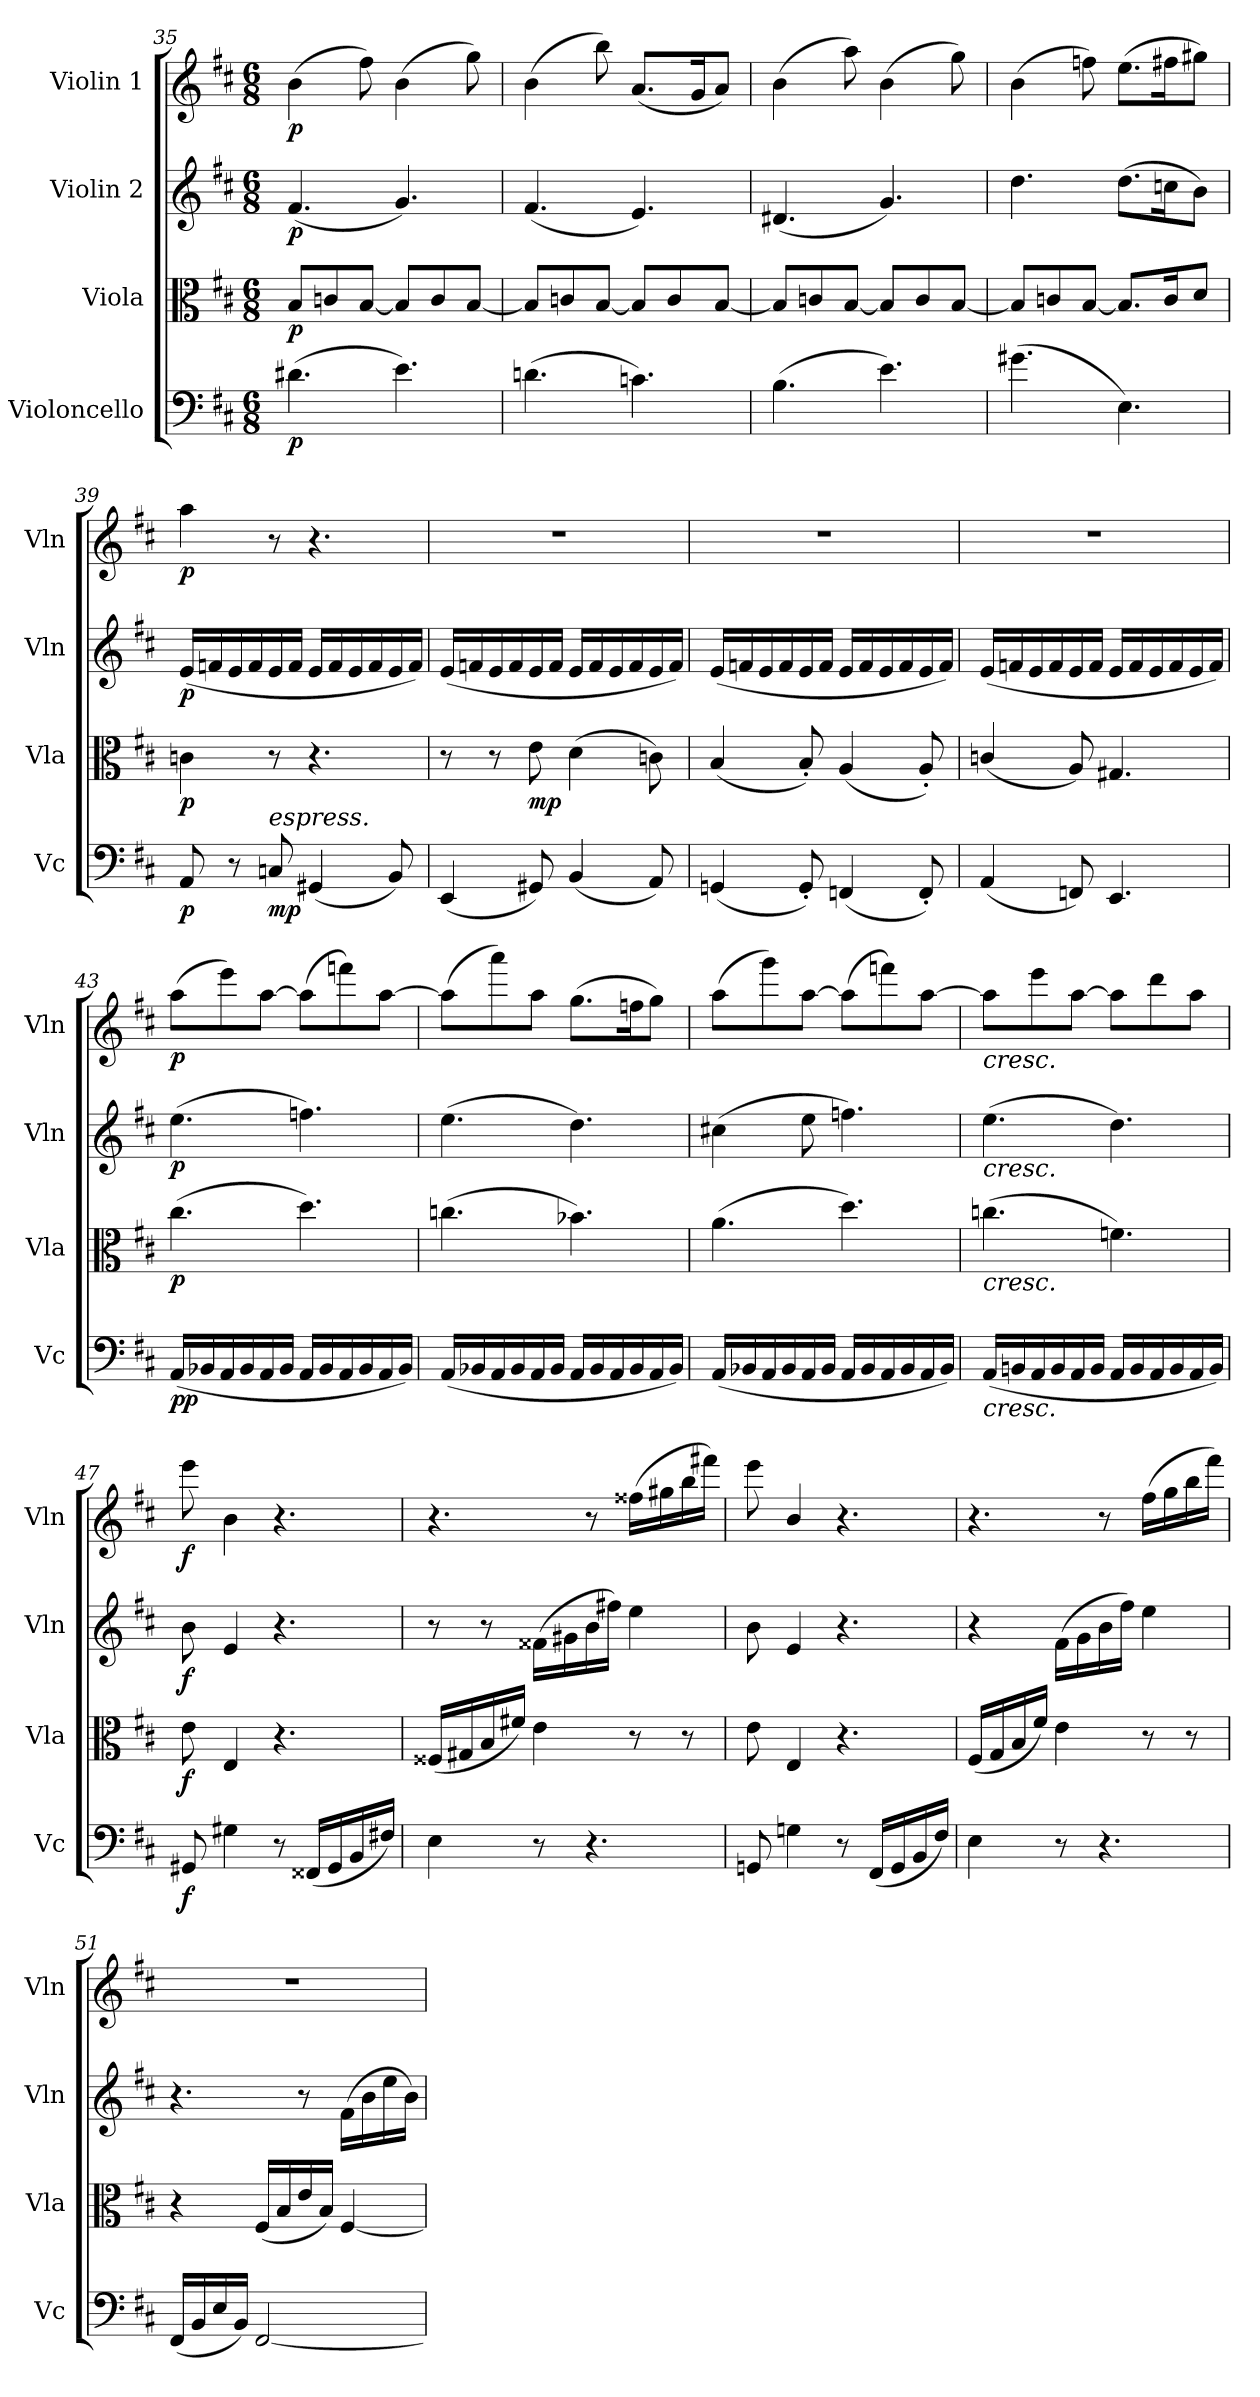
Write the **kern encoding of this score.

**kern	**dynam	**kern	**dynam	**kern	**dynam	**kern	**dynam
*part4	*part4	*part3	*part3	*part2	*part2	*part1	*part1
*staff4	*staff4	*staff3	*staff3	*staff2	*staff2	*staff1	*staff1
*I"Violoncello	*	*I"Viola	*	*I"Violin 2	*	*I"Violin 1	*
*I'Vc	*	*I'Vla	*	*I'Vln	*	*I'Vln	*
!!LO:LB:g=z
*clefF4	*	*clefC3	*	*clefG2	*	*clefG2	*
*k[f#c#]	*	*k[f#c#]	*	*k[f#c#]	*	*k[f#c#]	*
*M6/8	*	*M6/8	*	*M6/8	*	*M6/8	*
=35	=35	=35	=35	=35	=35	=35	=35
!	!LO:DY:b	!	!LO:DY:b	!	!LO:DY:b	!	!LO:DY:b
(>4.d#X\	p	8B/L	p	(<4.f#/	p	(>4b\	p
.	.	8cn/	.	.	.	.	.
.	.	[8B/J	.	.	.	8ff#\)	.
4.e\)	.	8B/L]	.	4.g/)	.	(>4b\	.
.	.	8c/	.	.	.	.	.
.	.	[8B/J	.	.	.	8gg\)	.
=36	=36	=36	=36	=36	=36	=36	=36
(>4.dn\	.	8B/L]	.	(<4.f#/	.	(>4b\	.
.	.	8cn/	.	.	.	.	.
.	.	[8B/J	.	.	.	8bb\)	.
4.cn\)	.	8B/L]	.	4.e/)	.	(<8.a/L	.
.	.	8c/	.	.	.	.	.
.	.	.	.	.	.	16g/K	.
.	.	[8B/J	.	.	.	8a/J)	.
=37	=37	=37	=37	=37	=37	=37	=37
(>4.B\	.	8B/L]	.	(<4.d#X/	.	(>4b\	.
.	.	8cn/	.	.	.	.	.
.	.	[8B/J	.	.	.	8aa\)	.
4.e\)	.	8B/L]	.	4.g/)	.	(>4b\	.
.	.	8c/	.	.	.	.	.
.	.	[8B/J	.	.	.	8gg\)	.
=38	=38	=38	=38	=38	=38	=38	=38
(>4.g#X\	.	8B/L]	.	4.dd\	.	(>4b\	.
.	.	8cn/	.	.	.	.	.
.	.	[8B/J	.	.	.	8ffn\)	.
4.E\)	.	8.B/L]	.	(>8.dd\L	.	(>8.ee\L	.
.	.	16c/K	.	16ccn\K	.	16ff#X\K	.
.	.	8d/J	.	8b\J)	.	8gg#X\J)	.
!!LO:PB:g=z
=39	=39	=39	=39	=39	=39	=39	=39
!	!LO:DY:b	!	!LO:DY:b	!	!LO:DY:b	!	!LO:DY:b
8AA/	p	4cn\	p	(<16e/LL	p	4aa\	p
.	.	.	.	16fn/	.	.	.
8r	.	.	.	16e/	.	.	.
.	.	.	.	16f/	.	.	.
!LO:TX:a:i:t=espress.	!	!	!	!	!	!	!
!	!LO:DY:b	!	!	!	!	!	!
8Cn/	mp	8r	.	16e/	.	8r	.
.	.	.	.	16f/JJ	.	.	.
(<4GG#X/	.	4.r	.	16e/LL	.	4.r	.
.	.	.	.	16f/	.	.	.
.	.	.	.	16e/	.	.	.
.	.	.	.	16f/	.	.	.
8BB/)	.	.	.	16e/	.	.	.
.	.	.	.	16f/JJ)	.	.	.
=40	=40	=40	=40	=40	=40	=40	=40
(<4EE/	.	8r	.	(<16e/LL	.	2.r	.
.	.	.	.	16fn/	.	.	.
.	.	8r	.	16e/	.	.	.
.	.	.	.	16f/	.	.	.
!	!	!	!LO:DY:b	!	!	!	!
8GG#X/)	.	8e\	mp	16e/	.	.	.
.	.	.	.	16f/JJ	.	.	.
(<4BB/	.	(>4d\	.	16e/LL	.	.	.
.	.	.	.	16f/	.	.	.
.	.	.	.	16e/	.	.	.
.	.	.	.	16f/	.	.	.
8AA/)	.	8cn\)	.	16e/	.	.	.
.	.	.	.	16f/JJ)	.	.	.
=41	=41	=41	=41	=41	=41	=41	=41
(<4GGn/	.	(<4B/	.	(<16e/LL	.	2.r	.
.	.	.	.	16fn/	.	.	.
.	.	.	.	16e/	.	.	.
.	.	.	.	16f/	.	.	.
8GG'/)	.	8B'/)	.	16e/	.	.	.
.	.	.	.	16f/JJ	.	.	.
(<4FFn/	.	(<4A/	.	16e/LL	.	.	.
.	.	.	.	16f/	.	.	.
.	.	.	.	16e/	.	.	.
.	.	.	.	16f/	.	.	.
8FF'/)	.	8A'/)	.	16e/	.	.	.
.	.	.	.	16f/JJ)	.	.	.
=42	=42	=42	=42	=42	=42	=42	=42
(<4AA/	.	(<4cn/	.	(<16e/LL	.	2.r	.
.	.	.	.	16fn/	.	.	.
.	.	.	.	16e/	.	.	.
.	.	.	.	16f/	.	.	.
8FFn/)	.	8A/)	.	16e/	.	.	.
.	.	.	.	16f/JJ	.	.	.
4.EE/	.	4.G#X/	.	16e/LL	.	.	.
.	.	.	.	16f/	.	.	.
.	.	.	.	16e/	.	.	.
.	.	.	.	16f/	.	.	.
.	.	.	.	16e/	.	.	.
.	.	.	.	16f/JJ)	.	.	.
!!LO:LB:g=z
=43	=43	=43	=43	=43	=43	=43	=43
!	!LO:DY:b	!	!	!	!	!	!
!	!LO:DY:n=1:b	!	!LO:DY:b	!	!LO:DY:b	!	!LO:DY:b
(<16AA/LL	p p	(>4.cc#\	p	(>4.ee\	p	(>8aa\L	p
16BB-X/	.	.	.	.	.	.	.
16AA/	.	.	.	.	.	8eee\)	.
16BB-/	.	.	.	.	.	.	.
16AA/	.	.	.	.	.	[8aa\J	.
16BB-/JJ	.	.	.	.	.	.	.
16AA/LL	.	4.dd\)	.	4.ffn\)	.	(>8aa\L]	.
16BB-/	.	.	.	.	.	.	.
16AA/	.	.	.	.	.	8fffn\)	.
16BB-/	.	.	.	.	.	.	.
16AA/	.	.	.	.	.	[8aa\J	.
16BB-/JJ)	.	.	.	.	.	.	.
=44	=44	=44	=44	=44	=44	=44	=44
(<16AA/LL	.	(>4.ccn\	.	(>4.ee\	.	(>8aa\L]	.
16BB-X/	.	.	.	.	.	.	.
16AA/	.	.	.	.	.	8aaa\)	.
16BB-/	.	.	.	.	.	.	.
16AA/	.	.	.	.	.	8aa\J	.
16BB-/JJ	.	.	.	.	.	.	.
16AA/LL	.	4.b-X\)	.	4.dd\)	.	(>8.gg\L	.
16BB-/	.	.	.	.	.	.	.
16AA/	.	.	.	.	.	.	.
16BB-/	.	.	.	.	.	16ffn\K	.
16AA/	.	.	.	.	.	8gg\J)	.
16BB-/JJ)	.	.	.	.	.	.	.
!!LO:LB:g=z
=45	=45	=45	=45	=45	=45	=45	=45
(<16AA/LL	.	(>4.a\	.	(>4cc#X\	.	(>8aa\L	.
16BB-X/	.	.	.	.	.	.	.
16AA/	.	.	.	.	.	8ggg\)	.
16BB-/	.	.	.	.	.	.	.
16AA/	.	.	.	8ee\	.	[8aa\J	.
16BB-/JJ	.	.	.	.	.	.	.
16AA/LL	.	4.dd\)	.	4.ffn\)	.	(>8aa\L]	.
16BB-/	.	.	.	.	.	.	.
16AA/	.	.	.	.	.	8fffn\)	.
16BB-/	.	.	.	.	.	.	.
16AA/	.	.	.	.	.	[8aa\J	.
16BB-/JJ)	.	.	.	.	.	.	.
=46	=46	=46	=46	=46	=46	=46	=46
!	!	!	!	!	!	!LO:TX:b:i:t=cresc.	!
!	!	!	!	!LO:TX:b:i:t=cresc.	!	!	!
!	!	!LO:TX:b:i:t=cresc.	!	!	!	!	!
!LO:TX:b:i:t=cresc.	!	!	!	!	!	!	!
(<16AA/LL	.	(>4.ccn\	.	(>4.ee\	.	8aa\L]	.
16BBn/	.	.	.	.	.	.	.
16AA/	.	.	.	.	.	8eee\	.
16BB/	.	.	.	.	.	.	.
16AA/	.	.	.	.	.	[8aa\J	.
16BB/JJ	.	.	.	.	.	.	.
16AA/LL	.	4.fn\)	.	4.dd\)	.	8aa\L]	.
16BB/	.	.	.	.	.	.	.
16AA/	.	.	.	.	.	8ddd\	.
16BB/	.	.	.	.	.	.	.
16AA/	.	.	.	.	.	8aa\J	.
16BB/JJ)	.	.	.	.	.	.	.
=47	=47	=47	=47	=47	=47	=47	=47
!	!LO:DY:b	!	!LO:DY:b	!	!LO:DY:b	!	!LO:DY:b
8GG#X/	f	8e\	f	8b\	f	8eee\	f
4G#X\	.	4E/	.	4e/	.	4b\	.
8r	.	4.r	.	4.r	.	4.r	.
(<16FF##X/LL	.	.	.	.	.	.	.
16GG#/	.	.	.	.	.	.	.
16BB/	.	.	.	.	.	.	.
16F#X/JJ)	.	.	.	.	.	.	.
=48	=48	=48	=48	=48	=48	=48	=48
4E\	.	(<16F##X/LL	.	8r	.	4.r	.
.	.	16G#X/	.	.	.	.	.
.	.	16B/	.	8r	.	.	.
.	.	16f#X/JJ)	.	.	.	.	.
8r	.	4e\	.	(>16f##X\LL	.	.	.
.	.	.	.	16g#X\	.	.	.
4.r	.	.	.	16b\	.	8r	.
.	.	.	.	16ff#X\JJ)	.	.	.
.	.	8r	.	4ee\	.	(>16ff##X\LL	.
.	.	.	.	.	.	16gg#X\	.
.	.	8r	.	.	.	16bb\	.
.	.	.	.	.	.	16fff#X\JJ)	.
!!LO:LB:g=z
=49	=49	=49	=49	=49	=49	=49	=49
8GGn/	.	8e\	.	8b\	.	8eee\	.
4Gn\	.	4E/	.	4e/	.	4b/	.
8r	.	4.r	.	4.r	.	4.r	.
(<16FF#/LL	.	.	.	.	.	.	.
16GG/	.	.	.	.	.	.	.
16BB/	.	.	.	.	.	.	.
16F#/JJ)	.	.	.	.	.	.	.
=50	=50	=50	=50	=50	=50	=50	=50
4E\	.	(<16F#/LL	.	4r	.	4.r	.
.	.	16G/	.	.	.	.	.
.	.	16B/	.	.	.	.	.
.	.	16f#/JJ)	.	.	.	.	.
8r	.	4e\	.	(>16f#\LL	.	.	.
.	.	.	.	16g\	.	.	.
4.r	.	.	.	16b\	.	8r	.
.	.	.	.	16ff#\JJ)	.	.	.
.	.	8r	.	4ee\	.	(>16ff#\LL	.
.	.	.	.	.	.	16gg\	.
.	.	8r	.	.	.	16bb\	.
.	.	.	.	.	.	16fff#\JJ)	.
=51	=51	=51	=51	=51	=51	=51	=51
(<16FF#/LL	.	4r	.	4.r	.	2.r	.
16BB/	.	.	.	.	.	.	.
16E/	.	.	.	.	.	.	.
16BB/JJ)	.	.	.	.	.	.	.
[2FF#/	.	(<16F#/LL	.	.	.	.	.
.	.	16B/	.	.	.	.	.
.	.	16e/	.	8r	.	.	.
.	.	16B/JJ)	.	.	.	.	.
.	.	[4F#/	.	(>16f#\LL	.	.	.
.	.	.	.	16b\	.	.	.
.	.	.	.	16ee\	.	.	.
.	.	.	.	16b\JJ)	.	.	.
=	=	=	=	=	=	=	=
*-	*-	*-	*-	*-	*-	*-	*-
